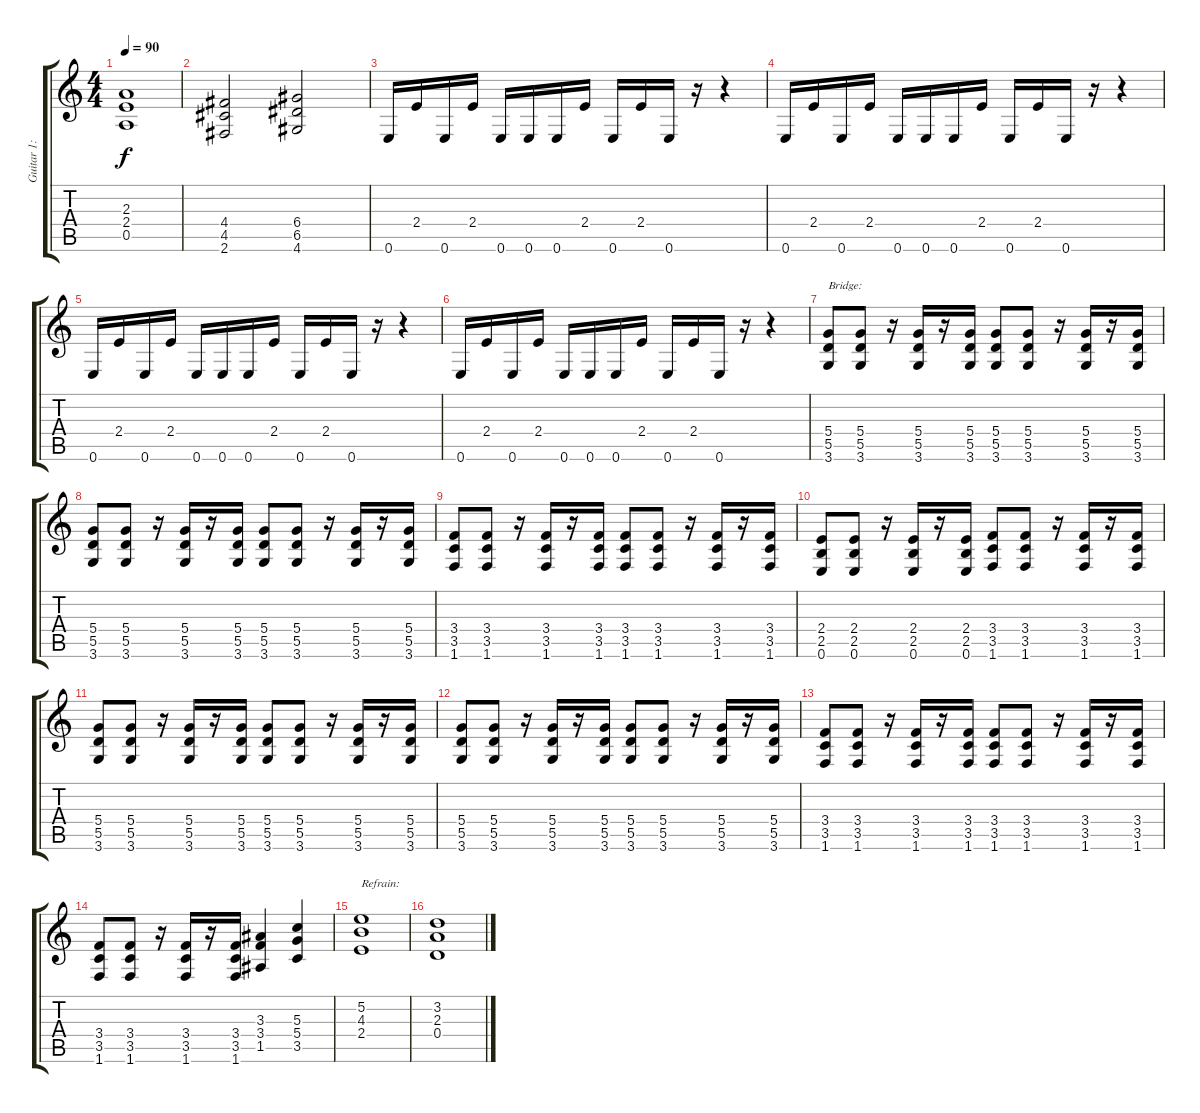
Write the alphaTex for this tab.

\track ("Guitar 1:" "Guitar 1:") {instrument distortionguitar}
\staff {score tabs}
\tuning (E4 B3 G3 D3 A2 E2) {hide}
\ts (4 4)
\tempo 90
\clef g2
\ks c
(2.3 2.4 0.5).1{dy f} |
(4.4 4.5 2.6).2 (6.4 6.5 4.6).2 |
0.6.16 2.4.16 0.6.16 2.4.16 0.6.16 0.6.16 0.6.16 2.4.16 0.6.16 2.4.16 0.6.16 r.16 r.4 |
0.6.16 2.4.16 0.6.16 2.4.16 0.6.16 0.6.16 0.6.16 2.4.16 0.6.16 2.4.16 0.6.16 r.16 r.4 |
0.6.16 2.4.16 0.6.16 2.4.16 0.6.16 0.6.16 0.6.16 2.4.16 0.6.16 2.4.16 0.6.16 r.16 r.4 |
0.6.16 2.4.16 0.6.16 2.4.16 0.6.16 0.6.16 0.6.16 2.4.16 0.6.16 2.4.16 0.6.16 r.16 r.4 |
(5.4 5.5 3.6).8{txt "Bridge:"} (5.4 5.5 3.6).8 r.16 (5.4 5.5 3.6).16 r.16 (5.4 5.5 3.6).16 (5.4 5.5 3.6).8 (5.4 5.5 3.6).8 r.16 (5.4 5.5 3.6).16 r.16 (5.4 5.5 3.6).16 |
(5.4 5.5 3.6).8 (5.4 5.5 3.6).8 r.16 (5.4 5.5 3.6).16 r.16 (5.4 5.5 3.6).16 (5.4 5.5 3.6).8 (5.4 5.5 3.6).8 r.16 (5.4 5.5 3.6).16 r.16 (5.4 5.5 3.6).16 |
(3.4 3.5 1.6).8 (3.4 3.5 1.6).8 r.16 (3.4 3.5 1.6).16 r.16 (3.4 3.5 1.6).16 (3.4 3.5 1.6).8 (3.4 3.5 1.6).8 r.16 (3.4 3.5 1.6).16 r.16 (3.4 3.5 1.6).16 |
(2.4 2.5 0.6).8 (2.4 2.5 0.6).8 r.16 (2.4 2.5 0.6).16 r.16 (2.4 2.5 0.6).16 (3.4 3.5 1.6).8 (3.4 3.5 1.6).8 r.16 (3.4 3.5 1.6).16 r.16 (3.4 3.5 1.6).16 |
(5.4 5.5 3.6).8 (5.4 5.5 3.6).8 r.16 (5.4 5.5 3.6).16 r.16 (5.4 5.5 3.6).16 (5.4 5.5 3.6).8 (5.4 5.5 3.6).8 r.16 (5.4 5.5 3.6).16 r.16 (5.4 5.5 3.6).16 |
(5.4 5.5 3.6).8 (5.4 5.5 3.6).8 r.16 (5.4 5.5 3.6).16 r.16 (5.4 5.5 3.6).16 (5.4 5.5 3.6).8 (5.4 5.5 3.6).8 r.16 (5.4 5.5 3.6).16 r.16 (5.4 5.5 3.6).16 |
(3.4 3.5 1.6).8 (3.4 3.5 1.6).8 r.16 (3.4 3.5 1.6).16 r.16 (3.4 3.5 1.6).16 (3.4 3.5 1.6).8 (3.4 3.5 1.6).8 r.16 (3.4 3.5 1.6).16 r.16 (3.4 3.5 1.6).16 |
(3.4 3.5 1.6).8 (3.4 3.5 1.6).8 r.16 (3.4 3.5 1.6).16 r.16 (3.4 3.5 1.6).16 (3.3 3.4 1.5).4 (5.3 5.4 3.5).4 |
(5.2 4.3 2.4).1{txt "Refrain:"} |
(3.2 2.3 0.4).1
